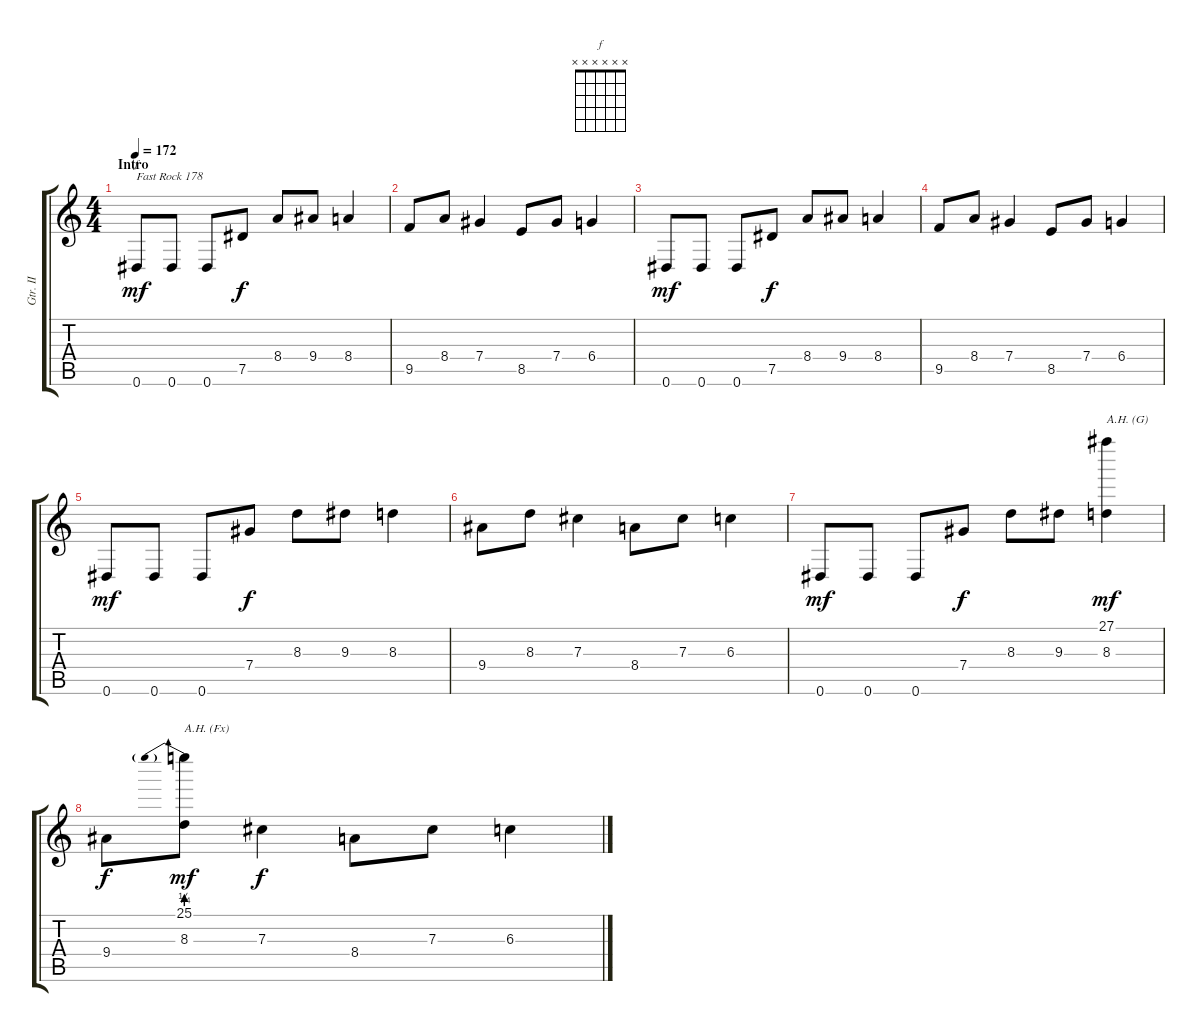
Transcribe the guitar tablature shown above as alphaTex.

\track ("Gtr. II" "Gtr. II") {instrument overdrivenguitar}
\staff {score tabs}
\tuning (Eb4 Bb3 Gb3 Db3 Ab2 Eb2) {hide}
\chord ("f" x x x x x x)
\ts (4 4)
\section ("" "Intro")
\tempo 172
\clef g2
\ks c
0.6.8{ch "f" txt "Fast Rock 178" dy mf instrument overdrivenguitar} 0.6.8 0.6.8 7.5.8{dy f} 8.4.8 9.4.8 8.4.4 |
9.5.8 8.4.8 7.4.4 8.5.8 7.4.8 6.4.4 |
0.6.8{dy mf} 0.6.8 0.6.8 7.5.8{dy f} 8.4.8 9.4.8 8.4.4 |
9.5.8 8.4.8 7.4.4 8.5.8 7.4.8 6.4.4 |
0.6.8{dy mf} 0.6.8 0.6.8 7.4.8{dy f} 8.3.8 9.3.8 8.3.4 |
9.4.8 8.3.8 7.3.4 8.4.8 7.3.8 6.3.4 |
0.6.8{dy mf} 0.6.8 0.6.8 7.4.8{dy f} 8.3.8 9.3.8 (27.1 8.3).4{txt "A.H. (G)" dy mf} |
9.4.8{dy f} (25.1{be (prebend 0 1 60 1)} 8.3).8{txt "A.H. (Fx)" dy mf} 7.3.4{dy f} 8.4.8 7.3.8 6.3.4
